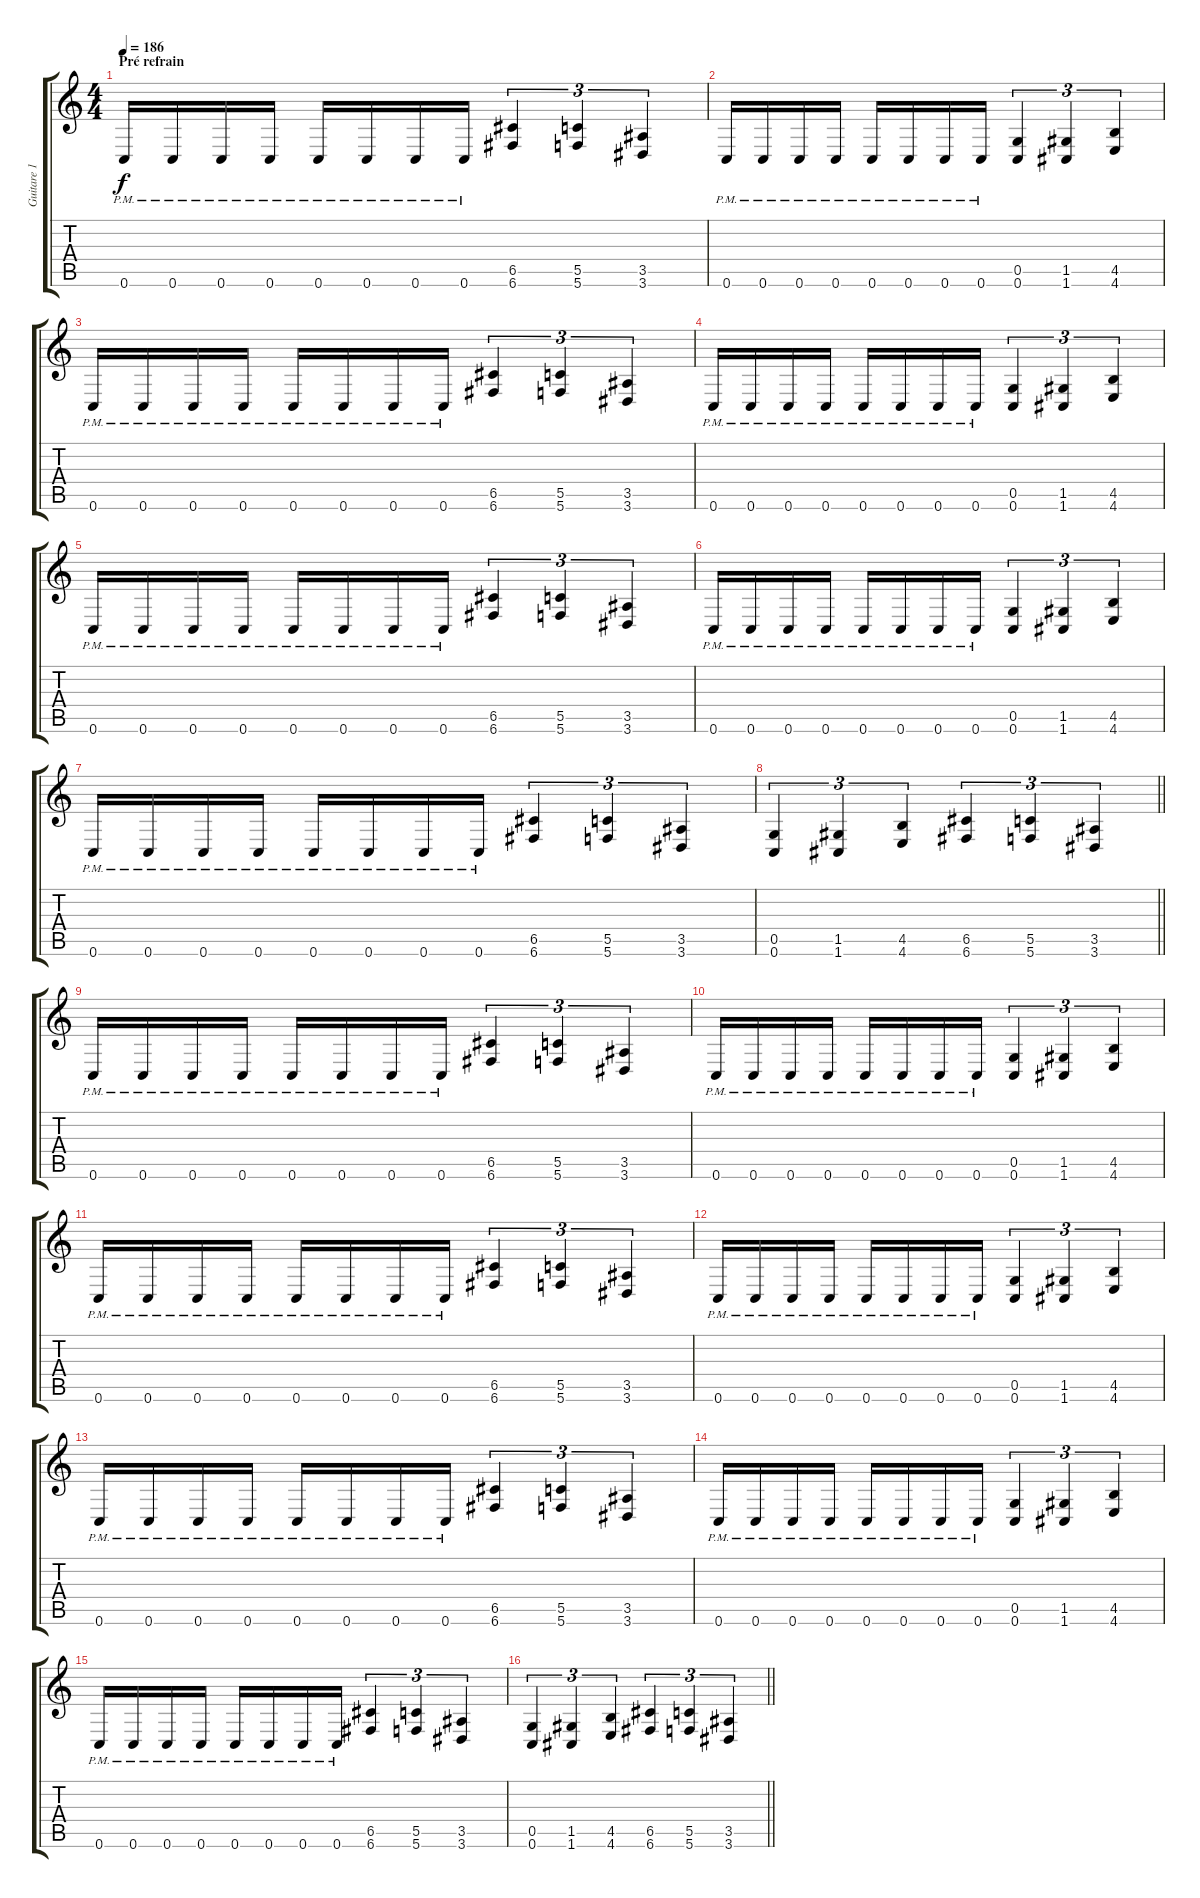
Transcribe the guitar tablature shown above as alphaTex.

\track ("Guitare 1" "Guitare 1") {instrument distortionguitar}
\staff {score tabs}
\tuning (D4 A3 F3 C3 G2 C2) {hide}
\ts (4 4)
\section ("" "Pré refrain")
\tempo 186
\clef g2
\ks c
0.6{pm}.16{dy f} 0.6{pm}.16 0.6{pm}.16 0.6{pm}.16 0.6{pm}.16 0.6{pm}.16 0.6{pm}.16 0.6{pm}.16 (6.5 6.6).4{tu (3 2)} (5.5 5.6).4{tu (3 2)} (3.5 3.6).4{tu (3 2)} |
0.6{pm}.16 0.6{pm}.16 0.6{pm}.16 0.6{pm}.16 0.6{pm}.16 0.6{pm}.16 0.6{pm}.16 0.6{pm}.16 (0.5 0.6).4{tu (3 2)} (1.5 1.6).4{tu (3 2)} (4.5 4.6).4{tu (3 2)} |
0.6{pm}.16 0.6{pm}.16 0.6{pm}.16 0.6{pm}.16 0.6{pm}.16 0.6{pm}.16 0.6{pm}.16 0.6{pm}.16 (6.5 6.6).4{tu (3 2)} (5.5 5.6).4{tu (3 2)} (3.5 3.6).4{tu (3 2)} |
0.6{pm}.16 0.6{pm}.16 0.6{pm}.16 0.6{pm}.16 0.6{pm}.16 0.6{pm}.16 0.6{pm}.16 0.6{pm}.16 (0.5 0.6).4{tu (3 2)} (1.5 1.6).4{tu (3 2)} (4.5 4.6).4{tu (3 2)} |
0.6{pm}.16 0.6{pm}.16 0.6{pm}.16 0.6{pm}.16 0.6{pm}.16 0.6{pm}.16 0.6{pm}.16 0.6{pm}.16 (6.5 6.6).4{tu (3 2)} (5.5 5.6).4{tu (3 2)} (3.5 3.6).4{tu (3 2)} |
0.6{pm}.16 0.6{pm}.16 0.6{pm}.16 0.6{pm}.16 0.6{pm}.16 0.6{pm}.16 0.6{pm}.16 0.6{pm}.16 (0.5 0.6).4{tu (3 2)} (1.5 1.6).4{tu (3 2)} (4.5 4.6).4{tu (3 2)} |
0.6{pm}.16 0.6{pm}.16 0.6{pm}.16 0.6{pm}.16 0.6{pm}.16 0.6{pm}.16 0.6{pm}.16 0.6{pm}.16 (6.5 6.6).4{tu (3 2)} (5.5 5.6).4{tu (3 2)} (3.5 3.6).4{tu (3 2)} |
\barLineRight lightlight
(0.5 0.6).4{tu (3 2)} (1.5 1.6).4{tu (3 2)} (4.5 4.6).4{tu (3 2)} (6.5 6.6).4{tu (3 2)} (5.5 5.6).4{tu (3 2)} (3.5 3.6).4{tu (3 2)} |
0.6{pm}.16 0.6{pm}.16 0.6{pm}.16 0.6{pm}.16 0.6{pm}.16 0.6{pm}.16 0.6{pm}.16 0.6{pm}.16 (6.5 6.6).4{tu (3 2)} (5.5 5.6).4{tu (3 2)} (3.5 3.6).4{tu (3 2)} |
0.6{pm}.16 0.6{pm}.16 0.6{pm}.16 0.6{pm}.16 0.6{pm}.16 0.6{pm}.16 0.6{pm}.16 0.6{pm}.16 (0.5 0.6).4{tu (3 2)} (1.5 1.6).4{tu (3 2)} (4.5 4.6).4{tu (3 2)} |
0.6{pm}.16 0.6{pm}.16 0.6{pm}.16 0.6{pm}.16 0.6{pm}.16 0.6{pm}.16 0.6{pm}.16 0.6{pm}.16 (6.5 6.6).4{tu (3 2)} (5.5 5.6).4{tu (3 2)} (3.5 3.6).4{tu (3 2)} |
0.6{pm}.16 0.6{pm}.16 0.6{pm}.16 0.6{pm}.16 0.6{pm}.16 0.6{pm}.16 0.6{pm}.16 0.6{pm}.16 (0.5 0.6).4{tu (3 2)} (1.5 1.6).4{tu (3 2)} (4.5 4.6).4{tu (3 2)} |
0.6{pm}.16 0.6{pm}.16 0.6{pm}.16 0.6{pm}.16 0.6{pm}.16 0.6{pm}.16 0.6{pm}.16 0.6{pm}.16 (6.5 6.6).4{tu (3 2)} (5.5 5.6).4{tu (3 2)} (3.5 3.6).4{tu (3 2)} |
0.6{pm}.16 0.6{pm}.16 0.6{pm}.16 0.6{pm}.16 0.6{pm}.16 0.6{pm}.16 0.6{pm}.16 0.6{pm}.16 (0.5 0.6).4{tu (3 2)} (1.5 1.6).4{tu (3 2)} (4.5 4.6).4{tu (3 2)} |
0.6{pm}.16 0.6{pm}.16 0.6{pm}.16 0.6{pm}.16 0.6{pm}.16 0.6{pm}.16 0.6{pm}.16 0.6{pm}.16 (6.5 6.6).4{tu (3 2)} (5.5 5.6).4{tu (3 2)} (3.5 3.6).4{tu (3 2)} |
\barLineRight lightlight
(0.5 0.6).4{tu (3 2)} (1.5 1.6).4{tu (3 2)} (4.5 4.6).4{tu (3 2)} (6.5 6.6).4{tu (3 2)} (5.5 5.6).4{tu (3 2)} (3.5 3.6).4{tu (3 2)}
